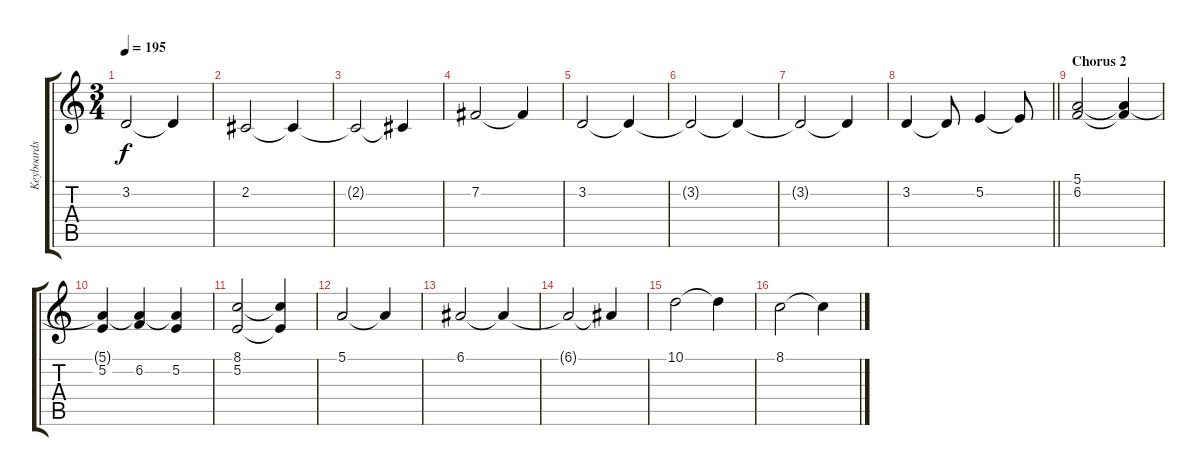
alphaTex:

\track ("Keyboards" "Keyboards") {instrument stringensemble1}
\staff {score tabs}
\tuning (E4 B3 G3 D3 A2 D2) {hide}
\ts (3 4)
\tempo 195
\clef g2
\ks c
3.2.2{dy f} 3.2{t}.4 |
2.2.2 2.2{t}.4 |
2.2{t}.2 2.2{t}.4 |
7.2.2 7.2{t}.4 |
3.2.2 3.2{t}.4 |
3.2{t}.2 3.2{t}.4 |
3.2{t}.2 3.2{t}.4 |
\barLineRight lightlight
3.2.4 3.2{t}.8 5.2.4 5.2{t}.8 |
\section ("" "Chorus 2")
(5.1 6.2).2{volume 11} (5.1{t} 6.2{t}).4 |
(5.1{t} 5.2).4 (5.1{t} 6.2).4 (5.1{t} 5.2).4 |
(8.1 5.2).2 (8.1{t} 5.2{t}).4 |
5.1.2 5.1{t}.4 |
6.1.2 6.1{t}.4 |
6.1{t}.2 6.1{t}.4 |
10.1.2 10.1{t}.4 |
8.1.2 8.1{t}.4
